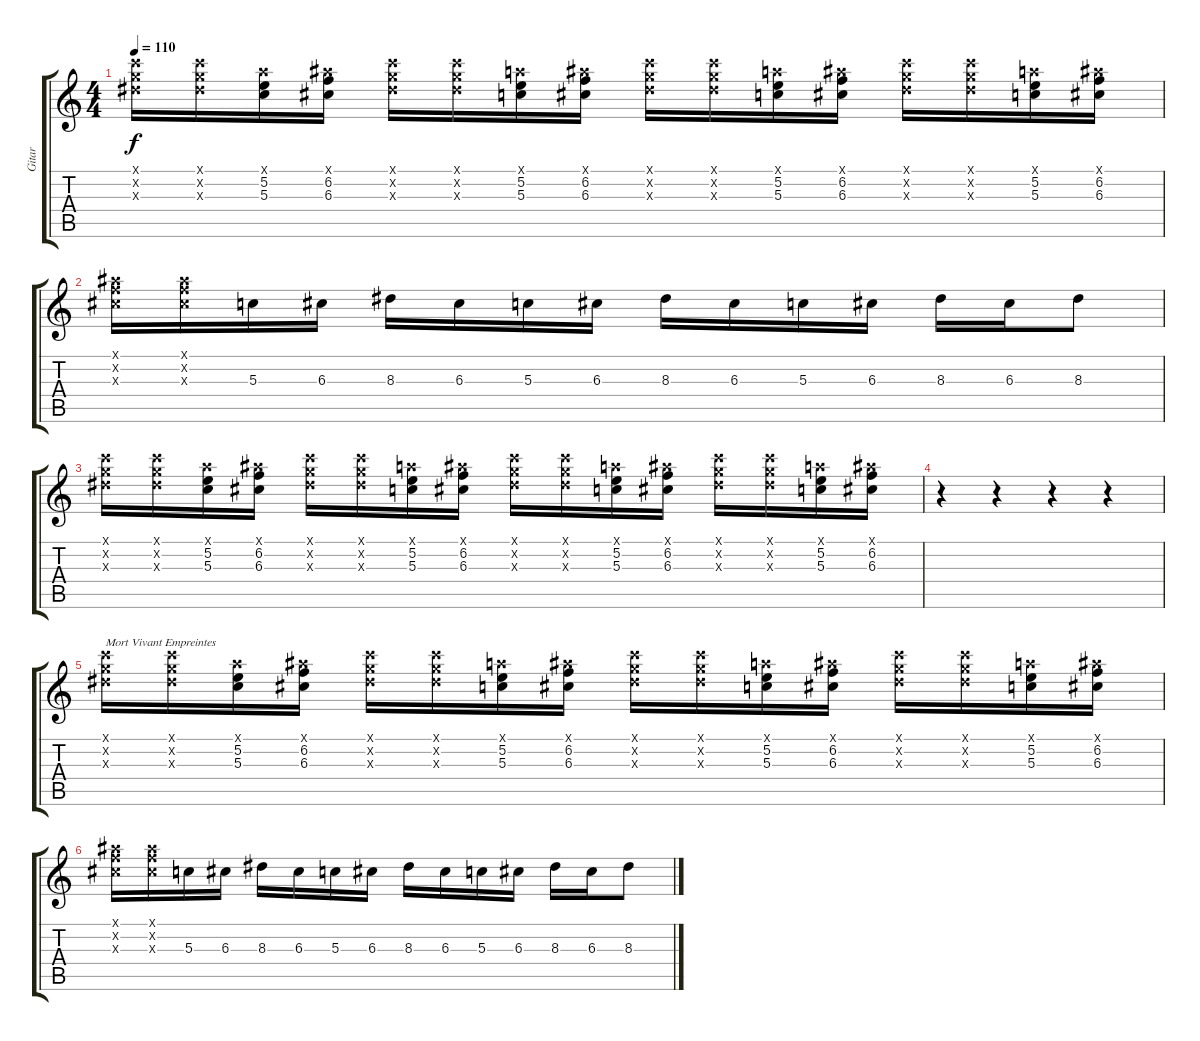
\track ("Gitar " "Gitar ") {instrument distortionguitar}
\staff {score tabs}
\tuning (E4 B3 G3 D3 A2 E2) {hide}
\ts (4 4)
\tempo 110
\clef g2
\ks c
(8.1{x} 8.2{x} 8.3{x}).16{dy f} (8.1{x} 8.2{x} 8.3{x}).16 (5.1{x} 5.2 5.3).16 (6.1{x} 6.2 6.3).16 (8.1{x} 8.2{x} 8.3{x}).16 (8.1{x} 8.2{x} 8.3{x}).16 (5.1{x} 5.2 5.3).16 (6.1{x} 6.2 6.3).16 (8.1{x} 8.2{x} 8.3{x}).16 (8.1{x} 8.2{x} 8.3{x}).16 (5.1{x} 5.2 5.3).16 (6.1{x} 6.2 6.3).16 (8.1{x} 8.2{x} 8.3{x}).16 (8.1{x} 8.2{x} 8.3{x}).16 (5.1{x} 5.2 5.3).16 (6.1{x} 6.2 6.3).16 |
(6.1{x} 6.2{x} 6.3{x}).16 (6.1{x} 6.2{x} 6.3{x}).16 5.3.16 6.3.16 8.3.16 6.3.16 5.3.16 6.3.16 8.3.16 6.3.16 5.3.16 6.3.16 8.3.16 6.3.16 8.3.8 |
(8.1{x} 8.2{x} 8.3{x}).16 (8.1{x} 8.2{x} 8.3{x}).16 (5.1{x} 5.2 5.3).16 (6.1{x} 6.2 6.3).16 (8.1{x} 8.2{x} 8.3{x}).16 (8.1{x} 8.2{x} 8.3{x}).16 (5.1{x} 5.2 5.3).16 (6.1{x} 6.2 6.3).16 (8.1{x} 8.2{x} 8.3{x}).16 (8.1{x} 8.2{x} 8.3{x}).16 (5.1{x} 5.2 5.3).16 (6.1{x} 6.2 6.3).16 (8.1{x} 8.2{x} 8.3{x}).16 (8.1{x} 8.2{x} 8.3{x}).16 (5.1{x} 5.2 5.3).16 (6.1{x} 6.2 6.3).16 |
r.4 r.4 r.4 r.4 |
(8.1{x} 8.2{x} 8.3{x}).16{txt "Mort Vivant Empreintes"} (8.1{x} 8.2{x} 8.3{x}).16 (5.1{x} 5.2 5.3).16 (6.1{x} 6.2 6.3).16 (8.1{x} 8.2{x} 8.3{x}).16 (8.1{x} 8.2{x} 8.3{x}).16 (5.1{x} 5.2 5.3).16 (6.1{x} 6.2 6.3).16 (8.1{x} 8.2{x} 8.3{x}).16 (8.1{x} 8.2{x} 8.3{x}).16 (5.1{x} 5.2 5.3).16 (6.1{x} 6.2 6.3).16 (8.1{x} 8.2{x} 8.3{x}).16 (8.1{x} 8.2{x} 8.3{x}).16 (5.1{x} 5.2 5.3).16 (6.1{x} 6.2 6.3).16 |
(6.1{x} 6.2{x} 6.3{x}).16 (6.1{x} 6.2{x} 6.3{x}).16 5.3.16 6.3.16 8.3.16 6.3.16 5.3.16 6.3.16 8.3.16 6.3.16 5.3.16 6.3.16 8.3.16 6.3.16 8.3.8
